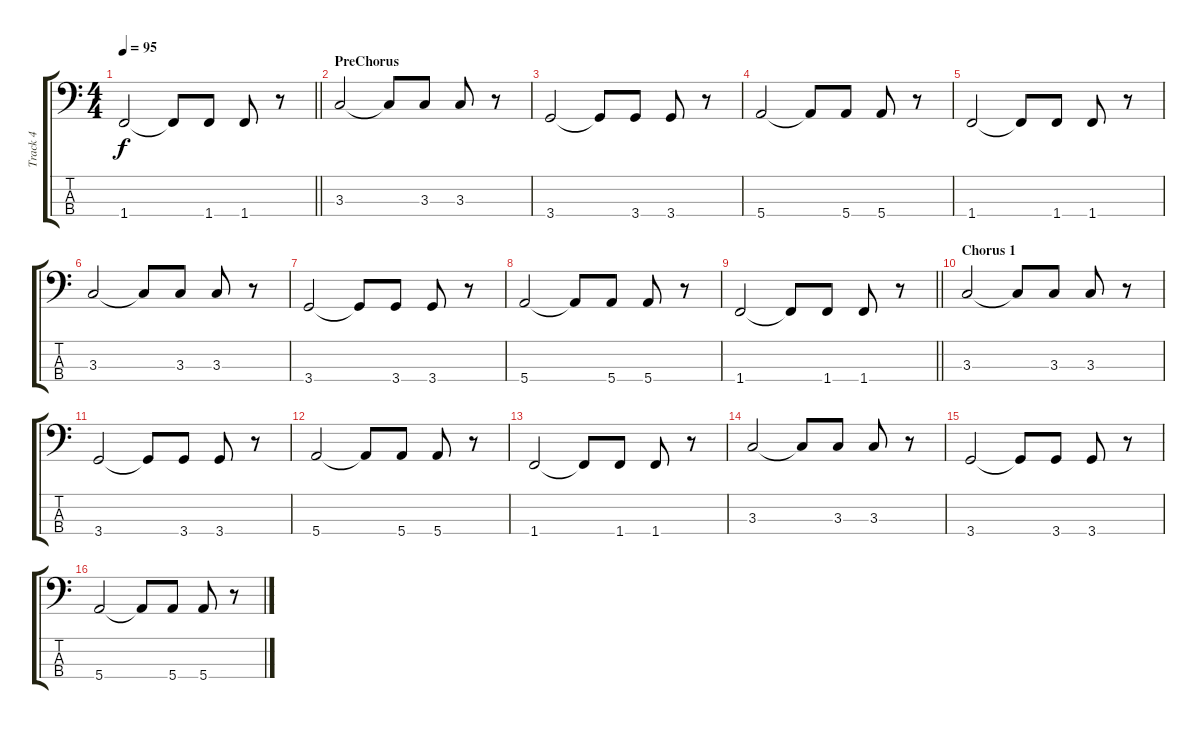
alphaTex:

\track ("Track 4" "Track 4") {instrument electricbassfinger}
\staff {score tabs}
\tuning (G2 D2 A1 E1) {hide}
\ts (4 4)
\tempo 95
\clef f4
\barLineRight lightlight
\ks c
1.4.2{dy f} 1.4{t}.8 1.4.8 1.4.8 r.8 |
\section ("" "PreChorus")
3.3.2 3.3{t}.8 3.3.8 3.3.8 r.8 |
3.4.2 3.4{t}.8 3.4.8 3.4.8 r.8 |
5.4.2 5.4{t}.8 5.4.8 5.4.8 r.8 |
1.4.2 1.4{t}.8 1.4.8 1.4.8 r.8 |
3.3.2 3.3{t}.8 3.3.8 3.3.8 r.8 |
3.4.2 3.4{t}.8 3.4.8 3.4.8 r.8 |
5.4.2 5.4{t}.8 5.4.8 5.4.8 r.8 |
\barLineRight lightlight
1.4.2 1.4{t}.8 1.4.8 1.4.8 r.8 |
\section ("" "Chorus 1")
3.3.2 3.3{t}.8 3.3.8 3.3.8 r.8 |
3.4.2 3.4{t}.8 3.4.8 3.4.8 r.8 |
5.4.2 5.4{t}.8 5.4.8 5.4.8 r.8 |
1.4.2 1.4{t}.8 1.4.8 1.4.8 r.8 |
3.3.2 3.3{t}.8 3.3.8 3.3.8 r.8 |
3.4.2 3.4{t}.8 3.4.8 3.4.8 r.8 |
5.4.2 5.4{t}.8 5.4.8 5.4.8 r.8
